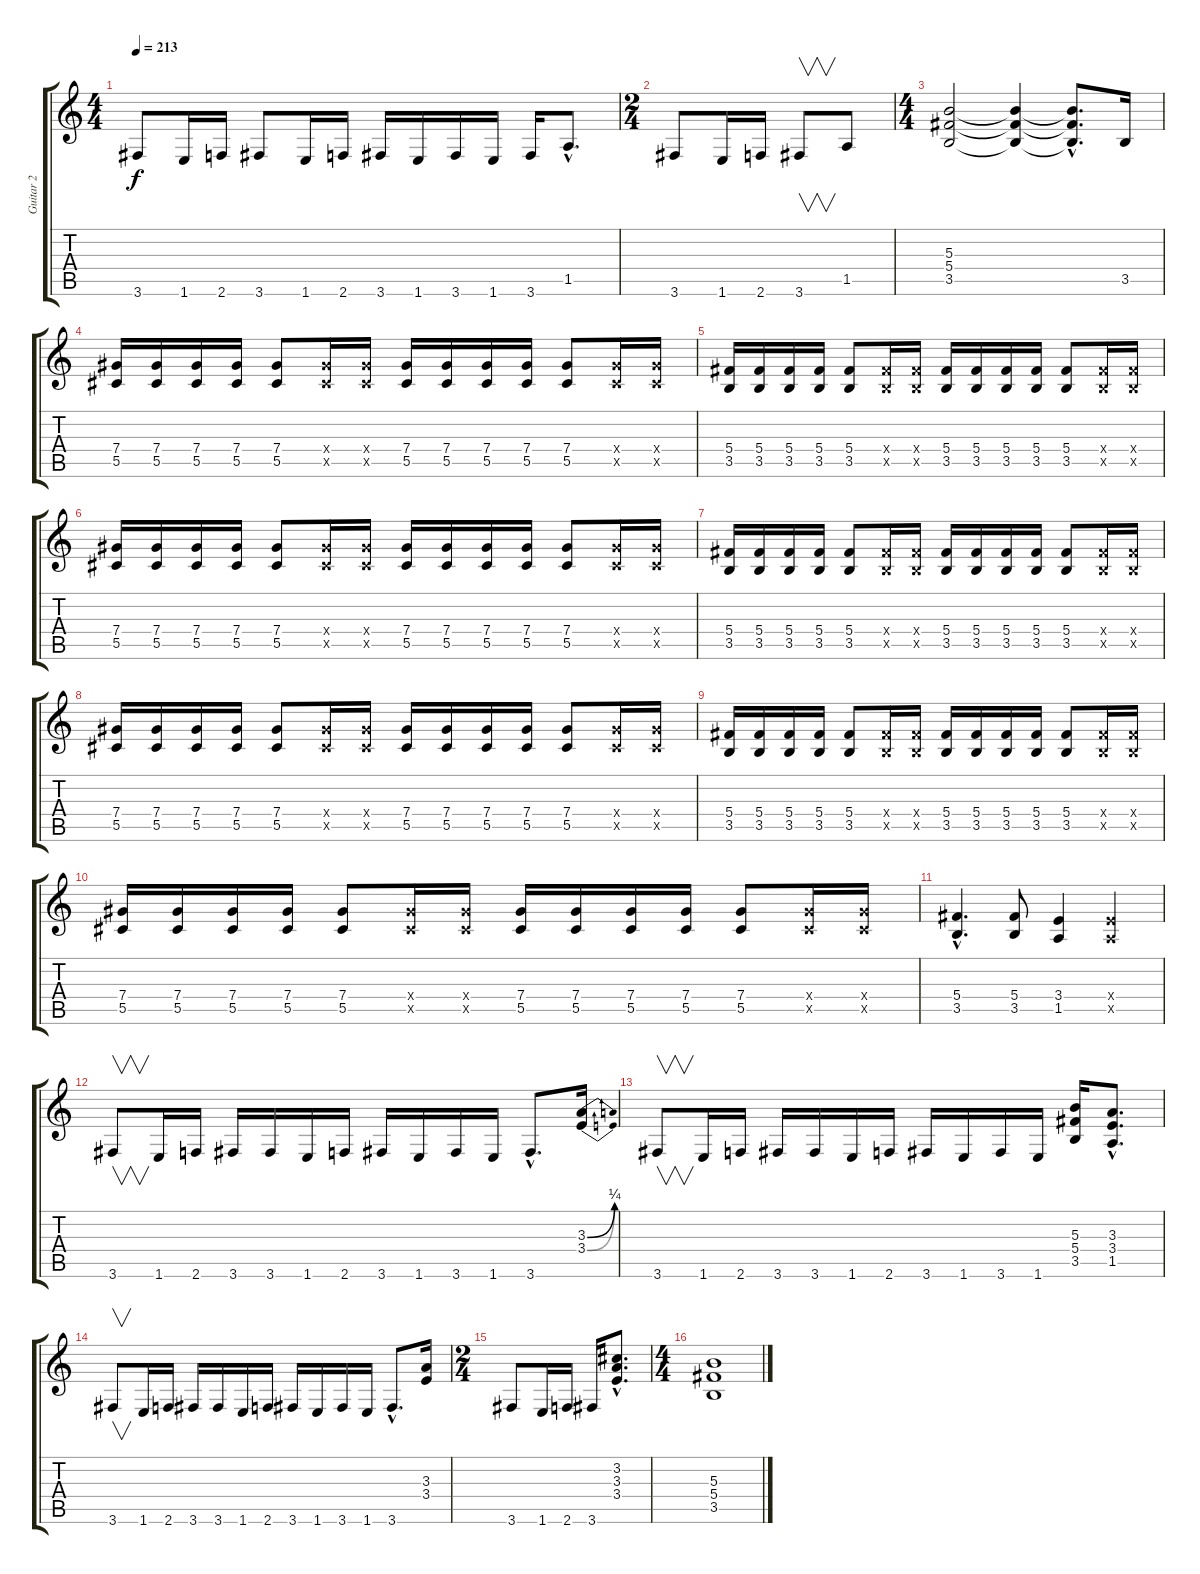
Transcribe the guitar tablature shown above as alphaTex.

\track ("Guitar 2" "Guitar 2") {instrument distortionguitar}
\staff {score tabs}
\tuning (Eb4 Bb3 Gb3 Db3 Ab2 Eb2) {hide}
\ts (4 4)
\tempo 213
\clef g2
\ks c
3.6.8{dy f} 1.6.16 2.6.16 3.6.8 1.6.16 2.6.16 3.6.16 1.6.16 3.6.16 1.6.16 3.6.16 1.5{hac}.8{d} |
\ts (2 4)
3.6.8 1.6.16 2.6.16 3.6.8{v} 1.5.8 |
\ts (4 4)
(5.3 5.4 3.5).2 (5.3{t} 5.4{t} 3.5{t}).4 (5.3{hac t} 5.4{hac t} 3.5{hac t}).8{d} 3.5.16 |
(7.4 5.5).16 (7.4 5.5).16 (7.4 5.5).16 (7.4 5.5).16 (7.4 5.5).8 (7.4{x} 5.5{x}).16 (7.4{x} 5.5{x}).16 (7.4 5.5).16 (7.4 5.5).16 (7.4 5.5).16 (7.4 5.5).16 (7.4 5.5).8 (7.4{x} 5.5{x}).16 (7.4{x} 5.5{x}).16 |
(5.4 3.5).16 (5.4 3.5).16 (5.4 3.5).16 (5.4 3.5).16 (5.4 3.5).8 (5.4{x} 3.5{x}).16 (5.4{x} 3.5{x}).16 (5.4 3.5).16 (5.4 3.5).16 (5.4 3.5).16 (5.4 3.5).16 (5.4 3.5).8 (5.4{x} 3.5{x}).16 (5.4{x} 3.5{x}).16 |
(7.4 5.5).16 (7.4 5.5).16 (7.4 5.5).16 (7.4 5.5).16 (7.4 5.5).8 (7.4{x} 5.5{x}).16 (7.4{x} 5.5{x}).16 (7.4 5.5).16 (7.4 5.5).16 (7.4 5.5).16 (7.4 5.5).16 (7.4 5.5).8 (7.4{x} 5.5{x}).16 (7.4{x} 5.5{x}).16 |
(5.4 3.5).16 (5.4 3.5).16 (5.4 3.5).16 (5.4 3.5).16 (5.4 3.5).8 (5.4{x} 3.5{x}).16 (5.4{x} 3.5{x}).16 (5.4 3.5).16 (5.4 3.5).16 (5.4 3.5).16 (5.4 3.5).16 (5.4 3.5).8 (5.4{x} 3.5{x}).16 (5.4{x} 3.5{x}).16 |
(7.4 5.5).16 (7.4 5.5).16 (7.4 5.5).16 (7.4 5.5).16 (7.4 5.5).8 (7.4{x} 5.5{x}).16 (7.4{x} 5.5{x}).16 (7.4 5.5).16 (7.4 5.5).16 (7.4 5.5).16 (7.4 5.5).16 (7.4 5.5).8 (7.4{x} 5.5{x}).16 (7.4{x} 5.5{x}).16 |
(5.4 3.5).16 (5.4 3.5).16 (5.4 3.5).16 (5.4 3.5).16 (5.4 3.5).8 (5.4{x} 3.5{x}).16 (5.4{x} 3.5{x}).16 (5.4 3.5).16 (5.4 3.5).16 (5.4 3.5).16 (5.4 3.5).16 (5.4 3.5).8 (5.4{x} 3.5{x}).16 (5.4{x} 3.5{x}).16 |
(7.4 5.5).16 (7.4 5.5).16 (7.4 5.5).16 (7.4 5.5).16 (7.4 5.5).8 (7.4{x} 5.5{x}).16 (7.4{x} 5.5{x}).16 (7.4 5.5).16 (7.4 5.5).16 (7.4 5.5).16 (7.4 5.5).16 (7.4 5.5).8 (7.4{x} 5.5{x}).16 (7.4{x} 5.5{x}).16 |
(5.4{hac} 3.5{hac}).4{d} (5.4 3.5).8 (3.4 1.5).4 (3.4{x} 1.5{x}).4 |
3.6.8{v} 1.6.16 2.6.16 3.6.16 3.6.16 1.6.16 2.6.16 3.6.16 1.6.16 3.6.16 1.6.16 3.6{hac}.8{d} (3.3{be (bend 0 0 60 1)} 3.4{be (bend 0 0 60 1)}).16 |
3.6.8{v} 1.6.16 2.6.16 3.6.16 3.6.16 1.6.16 2.6.16 3.6.16 1.6.16 3.6.16 1.6.16 (5.3 5.4 3.5).16 (3.3{hac} 3.4{hac} 1.5{hac}).8{d} |
3.6.8{v} 1.6.16 2.6.16 3.6.16 3.6.16 1.6.16 2.6.16 3.6.16 1.6.16 3.6.16 1.6.16 3.6{hac}.8{d} (3.3 3.4).16 |
\ts (2 4)
3.6.8 1.6.16 2.6.16 3.6.16 (3.2{hac} 3.3{hac} 3.4{hac}).8{d} |
\ts (4 4)
(5.3 5.4 3.5).1
